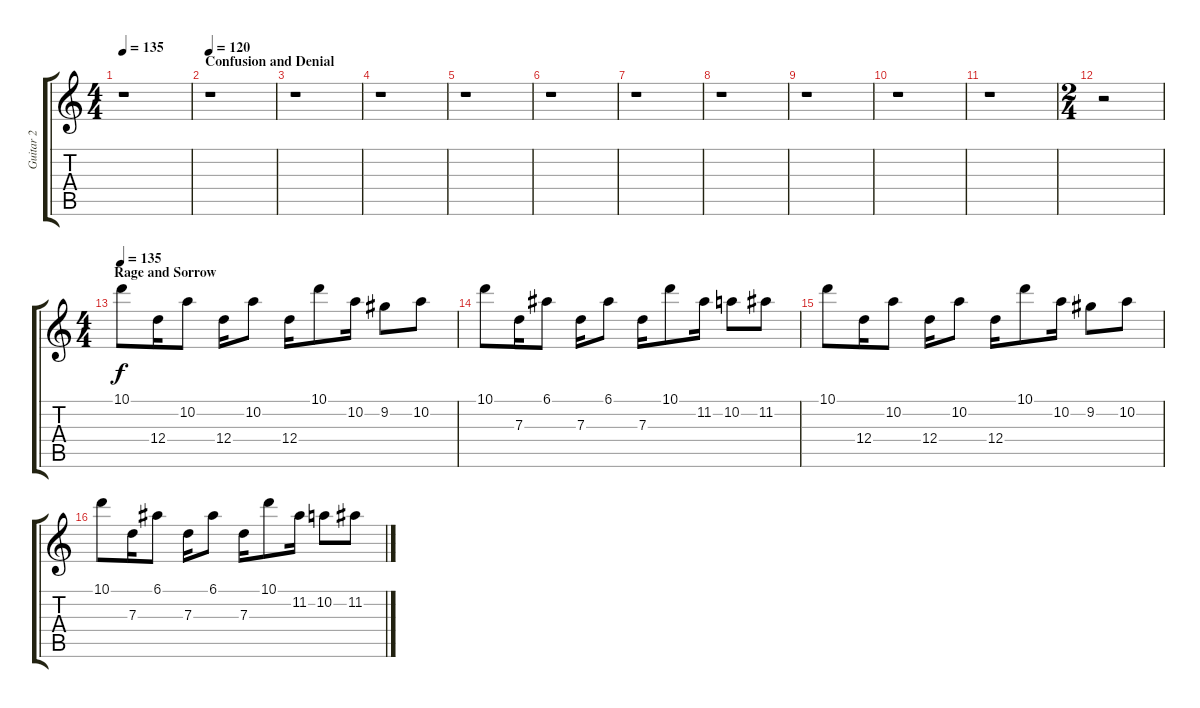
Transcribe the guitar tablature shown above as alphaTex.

\track ("Guitar 2" "Guitar 2") {instrument overdrivenguitar}
\staff {score tabs}
\tuning (E4 B3 G3 D3 A2 E2) {hide}
\ts (4 4)
\tempo 135
\clef g2
\ks c
r.1{dy f instrument overdrivenguitar} |
\section ("" "Confusion and Denial ")
\tempo 120
r.1 |
r.1 |
r.1 |
r.1 |
r.1 |
r.1 |
r.1 |
r.1 |
r.1 |
r.1 |
\ts (2 4)
r.2 |
\ts (4 4)
\section ("" "Rage and Sorrow")
\tempo 135
10.1.8 12.4.16 10.2.8 12.4.16 10.2.8 12.4.16 10.1.8 10.2.16 9.2.8 10.2.8 |
10.1.8 7.3.16 6.1.8 7.3.16 6.1.8 7.3.16 10.1.8 11.2.16 10.2.8 11.2.8 |
10.1.8 12.4.16 10.2.8 12.4.16 10.2.8 12.4.16 10.1.8 10.2.16 9.2.8 10.2.8 |
10.1.8 7.3.16 6.1.8 7.3.16 6.1.8 7.3.16 10.1.8 11.2.16 10.2.8 11.2.8
